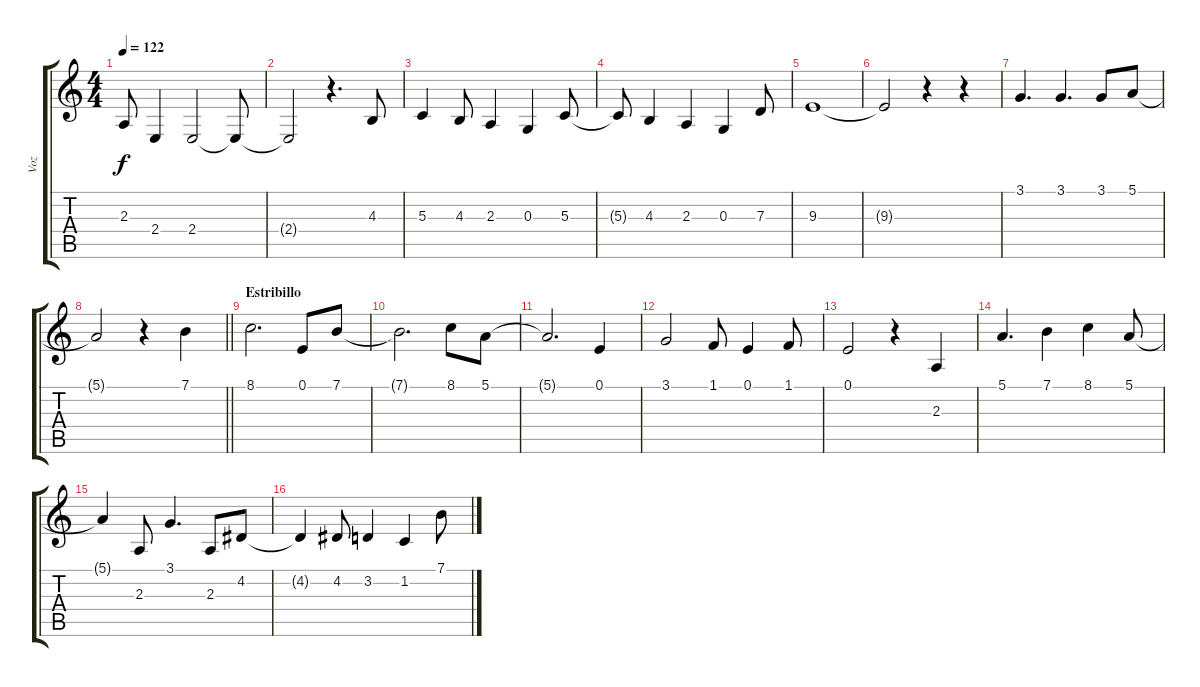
\track ("Voz" "Voz") {instrument choiraahs}
\staff {score tabs}
\tuning (E4 B3 G3 D3 A2 E2) {hide}
\ts (4 4)
\tempo 122
\clef g2
\ks c
2.3{t}.8{dy f} 2.4.4 2.4.2 2.4{t}.8 |
2.4{t}.2 r.4{d} 4.3.8 |
5.3.4 4.3.8 2.3.4 0.3.4 5.3.8 |
5.3{t}.8 4.3.4 2.3.4 0.3.4 7.3.8 |
9.3.1 |
9.3{t}.2 r.4 r.4 |
3.1.4{d} 3.1.4{d} 3.1.8 5.1.8 |
\barLineRight lightlight
5.1{t}.2 r.4 7.1.4 |
\section ("" "Estribillo")
8.1.2{d} 0.1.8 7.1.8 |
7.1{t}.2{d} 8.1.8 5.1.8 |
5.1{t}.2{d} 0.1.4 |
3.1.2 1.1.8 0.1.4 1.1.8 |
0.1.2 r.4 2.3.4 |
5.1.4{d} 7.1.4 8.1.4 5.1.8 |
5.1{t}.4 2.3.8 3.1.4{d} 2.3.8 4.2.8 |
4.2{t}.4 4.2.8 3.2.4 1.2.4 7.1.8
